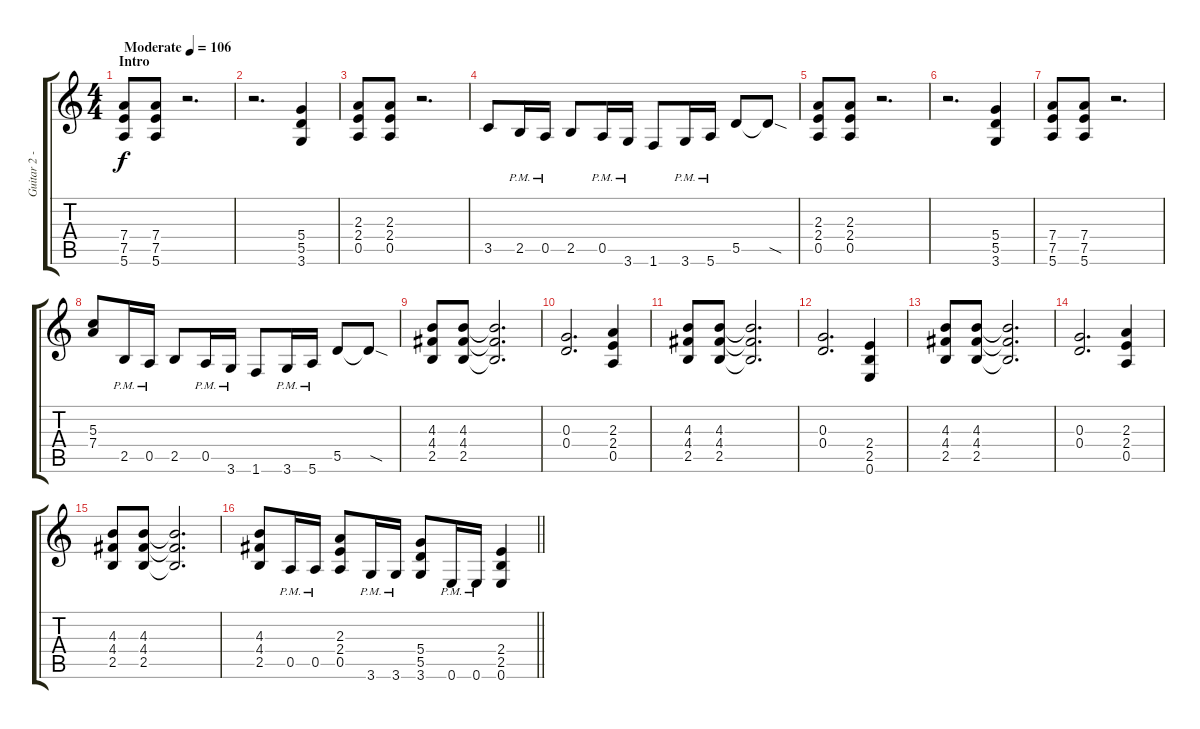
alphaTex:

\track ("Guitar 2 - Rythm Guitar" "Guitar 2 -") {instrument distortionguitar}
\staff {score tabs}
\tuning (E4 B3 G3 D3 A2 E2) {hide}
\ts (4 4)
\section ("" "Intro")
\tempo (106 "Moderate")
\clef g2
\ks c
(7.4 7.5 5.6).8{dy f instrument distortionguitar} (7.4 7.5 5.6).8 r.2{d} |
r.2{d} (5.4 5.5 3.6).4 |
(2.3 2.4 0.5).8 (2.3 2.4 0.5).8 r.2{d} |
3.5.8 2.5{pm}.16 0.5{pm}.16 2.5.8 0.5{pm}.16 3.6{pm}.16 1.6.8 3.6{pm}.16 5.6{pm}.16 5.5.8 5.5{sod t}.8 |
(2.3 2.4 0.5).8 (2.3 2.4 0.5).8 r.2{d} |
r.2{d} (5.4 5.5 3.6).4 |
(7.4 7.5 5.6).8 (7.4 7.5 5.6).8 r.2{d} |
(5.3 7.4).8 2.5{pm}.16 0.5{pm}.16 2.5.8 0.5{pm}.16 3.6{pm}.16 1.6.8 3.6{pm}.16 5.6{pm}.16 5.5.8 5.5{sod t}.8 |
(4.3 4.4 2.5).8 (4.3 4.4 2.5).8 (4.3{t} 4.4{t} 2.5{t}).2{d} |
(0.3 0.4).2{d} (2.3 2.4 0.5).4 |
(4.3 4.4 2.5).8 (4.3 4.4 2.5).8 (4.3{t} 4.4{t} 2.5{t}).2{d} |
(0.3 0.4).2{d} (2.4 2.5 0.6).4 |
(4.3 4.4 2.5).8 (4.3 4.4 2.5).8 (4.3{t} 4.4{t} 2.5{t}).2{d} |
(0.3 0.4).2{d} (2.3 2.4 0.5).4 |
(4.3 4.4 2.5).8 (4.3 4.4 2.5).8 (4.3{t} 4.4{t} 2.5{t}).2{d} |
\barLineRight lightlight
(4.3 4.4 2.5).8 0.5{pm}.16 0.5{pm}.16 (2.3 2.4 0.5).8 3.6{pm}.16 3.6{pm}.16 (5.4 5.5 3.6).8 0.6{pm}.16 0.6{pm}.16 (2.4 2.5 0.6).4
